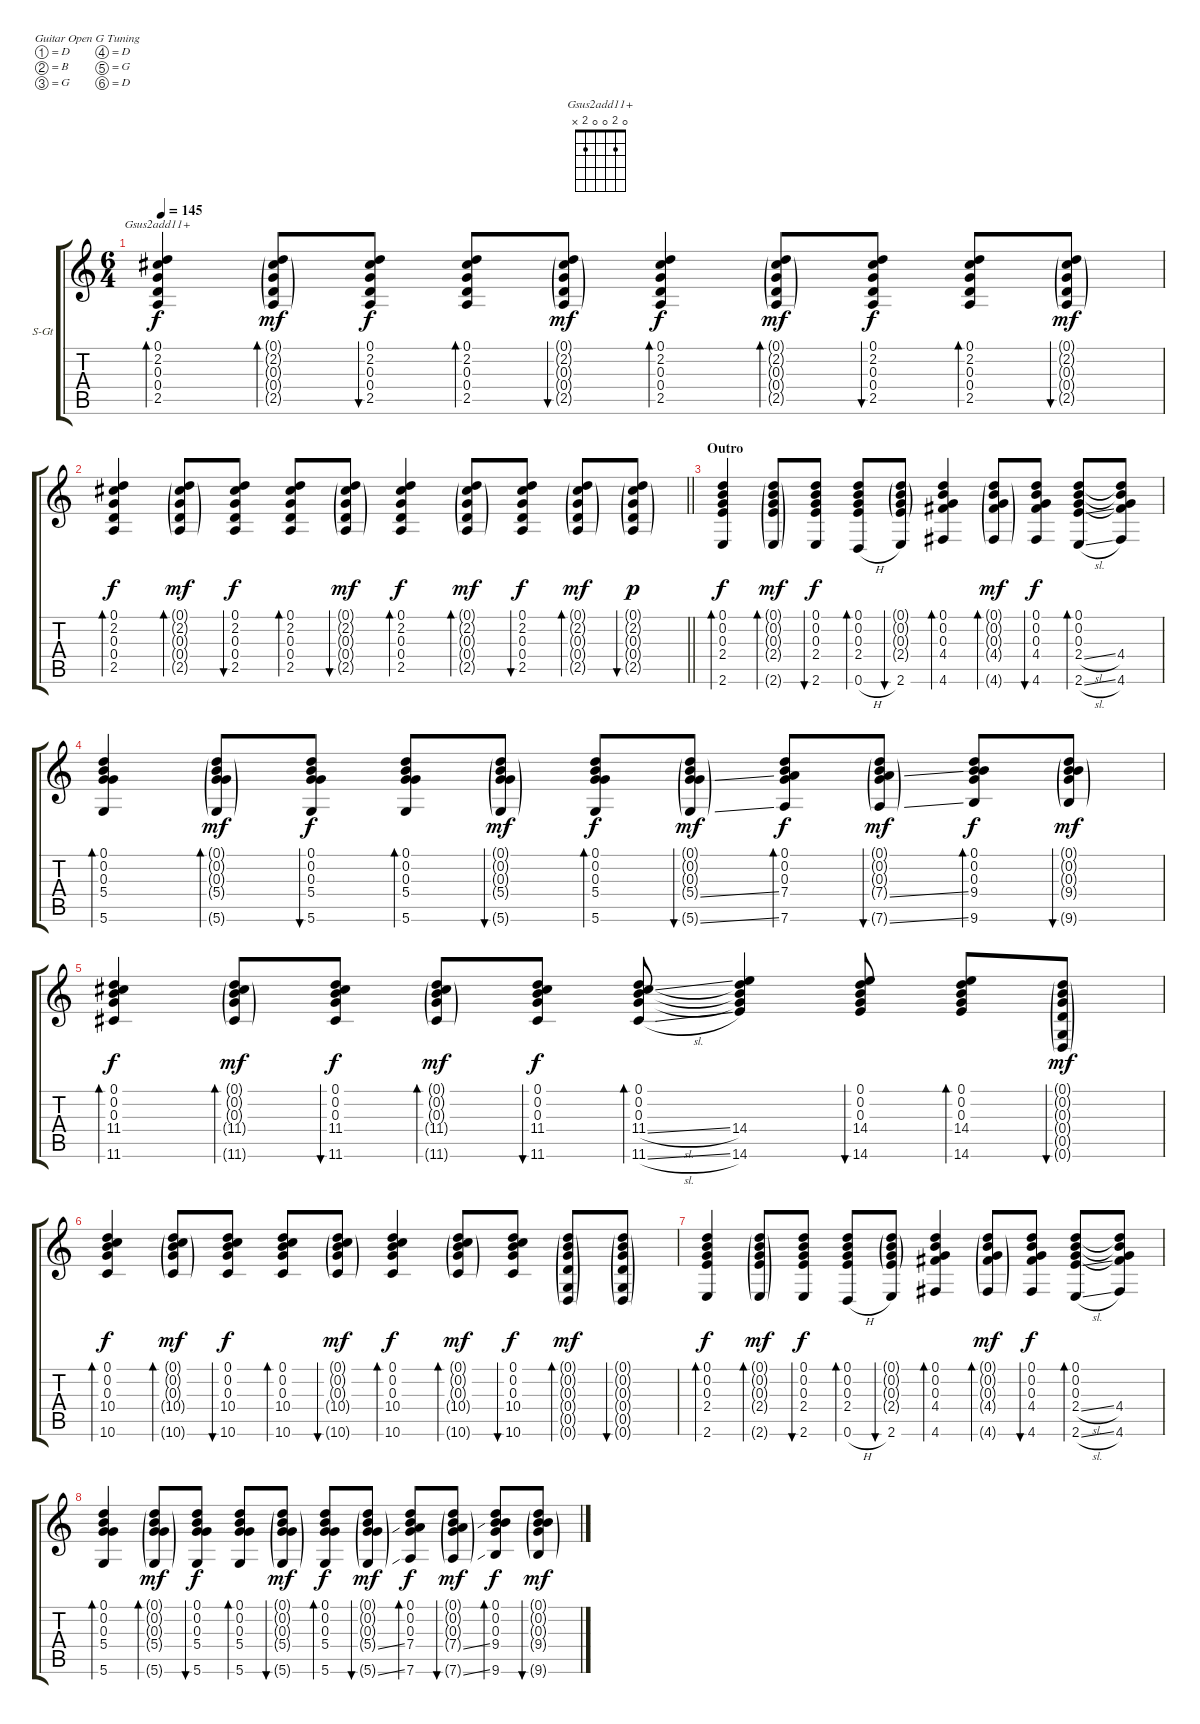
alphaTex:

\bracketExtendMode groupsimilarinstruments
\firstSystemTrackNameOrientation horizontal
\otherSystemsTrackNameOrientation horizontal
\track ("Myles Kennedy [Acoustic Guitar]" "S-Gt") {instrument acousticguitarsteel}
\staff {score tabs}
\tuning (D4 B3 G3 D3 G2 D2)
\chord ("Gsus2add11+" 0 2 0 0 2 x)
\ts (6 4)
\tempo 145
\clef g2
\ks c
(0.1 2.2 0.3 0.4 2.5).4{bd 60 ch "Gsus2add11+" dy f} (0.1{g} 2.2{g} 0.3{g} 0.4{g} 2.5{g}).8{bd 30 dy mf} (0.1 2.2 0.3 0.4 2.5).8{bu 30 dy f} (0.1 2.2 0.3 0.4 2.5).8{bd 30} (0.1{g} 2.2{g} 0.3{g} 0.4{g} 2.5{g}).8{bu 30 dy mf} (0.1 2.2 0.3 0.4 2.5).4{bd 60 dy f} (0.1{g} 2.2{g} 0.3{g} 0.4{g} 2.5{g}).8{bd 30 dy mf} (0.1 2.2 0.3 0.4 2.5).8{bu 30 dy f} (0.1 2.2 0.3 0.4 2.5).8{bd 30} (0.1{g} 2.2{g} 0.3{g} 0.4{g} 2.5{g}).8{bu 30 dy mf} |
\barLineRight lightlight
(0.1 2.2 0.3 0.4 2.5).4{bd 60 dy f} (0.1{g} 2.2{g} 0.3{g} 0.4{g} 2.5{g}).8{bd 30 dy mf} (0.1 2.2 0.3 0.4 2.5).8{bu 30 dy f} (0.1 2.2 0.3 0.4 2.5).8{bd 30} (0.1{g} 2.2{g} 0.3{g} 0.4{g} 2.5{g}).8{bu 30 dy mf} (0.1 2.2 0.3 0.4 2.5).4{bd 60 dy f} (0.1{g} 2.2{g} 0.3{g} 0.4{g} 2.5{g}).8{bd 30 dy mf} (0.1 2.2 0.3 0.4 2.5).8{bu 30 dy f} (0.1{g} 2.2{g} 0.3{g} 0.4{g} 2.5{g}).8{bd 30 dy mf} (0.1{g} 2.2{g} 0.3{g} 0.4{g} 2.5{g}).8{bu 30 dy p} |
\section ("" "Outro")
(0.1 0.2 0.3 2.4 2.6).4{bd 30 dy f} (0.1{g} 0.2{g} 0.3{g} 2.4{g} 2.6{g}).8{bd 30 dy mf} (0.1 0.2 0.3 2.4 2.6).8{bu 30 dy f} (0.1 0.2 0.3 2.4 0.6{h}).8{bd 30} (0.1{g} 0.2{g} 0.3{g} 2.4{g} 2.6).8{bu 30} (0.1 0.2 0.3 4.4 4.6).4{bd 30} (0.1{g} 0.2{g} 0.3{g} 4.4{g} 4.6{g}).8{bd 30 dy mf} (0.1 0.2 0.3 4.4 4.6).8{bu 30 dy f} (0.1 0.2 0.3 2.4{sl} 2.6{sl}).8{bd 30} (0.1{t} 0.2{t} 0.3{t} 4.4 4.6).8 |
(0.1 0.2 0.3 5.4 5.6).4{bd 30} (0.1{g} 0.2{g} 0.3{g} 5.4{g} 5.6{g}).8{bd 30 dy mf} (0.1 0.2 0.3 5.4 5.6).8{bu 30 dy f} (0.1 0.2 0.3 5.4 5.6).8{bd 30} (0.1{g} 0.2{g} 0.3{g} 5.4{g} 5.6{g}).8{bu 30 dy mf} (0.1 0.2 0.3 5.4 5.6).8{bd 30 dy f} (0.1{g} 0.2{g} 0.3{g} 5.4{ss g} 5.6{ss g}).8{bu 30 dy mf} (0.1 0.2 0.3 7.4 7.6).8{bd 30 dy f} (0.1{g} 0.2{g} 0.3{g} 7.4{ss g} 7.6{ss g}).8{bu 30 dy mf} (0.1 0.2 0.3 9.4 9.6).8{bd 30 dy f} (0.1{g} 0.2{g} 0.3{g} 9.4{g} 9.6{g}).8{bu 30 dy mf} |
(0.1 0.2 0.3 11.4 11.6).4{bd 30 dy f} (0.1{g} 0.2{g} 0.3{g} 11.4{g} 11.6{g}).8{bd 30 dy mf} (0.1 0.2 0.3 11.4 11.6).8{bu 30 dy f} (0.1{g} 0.2{g} 0.3{g} 11.4{g} 11.6{g}).8{bd 30 dy mf} (0.1 0.2 0.3 11.4 11.6).8{bu 30 dy f} (0.1 0.2 0.3 11.4{sl} 11.6{sl}).8{bd 30} (0.1{t} 0.2{t} 0.3{t} 14.4 14.6).4 (0.1 0.2 0.3 14.4 14.6).8{bu 30} (0.1 0.2 0.3 14.4 14.6).8{bd 30} (0.1{g} 0.2{g} 0.3{g} 0.4{g} 0.5{g} 0.6{g}).8{bu 30 dy mf} |
(0.1 0.2 0.3 10.4 10.6).4{bd 30 dy f} (0.1{g} 0.2{g} 0.3{g} 10.4{g} 10.6{g}).8{bd 30 dy mf} (0.1 0.2 0.3 10.4 10.6).8{bu 30 dy f} (0.1 0.2 0.3 10.4 10.6).8{bd 30} (0.1{g} 0.2{g} 0.3{g} 10.4{g} 10.6{g}).8{bu 30 dy mf} (0.1 0.2 0.3 10.4 10.6).4{bd 30 dy f} (0.1{g} 0.2{g} 0.3{g} 10.4{g} 10.6{g}).8{bd 30 dy mf} (0.1 0.2 0.3 10.4 10.6).8{bu 30 dy f} (0.1{g} 0.2{g} 0.3{g} 0.4{g} 0.5{g} 0.6{g}).8{bd 30 dy mf} (0.1{g} 0.2{g} 0.3{g} 0.4{g} 0.5{g} 0.6{g}).8{bu 30} |
(0.1 0.2 0.3 2.4 2.6).4{bd 30 dy f} (0.1{g} 0.2{g} 0.3{g} 2.4{g} 2.6{g}).8{bd 30 dy mf} (0.1 0.2 0.3 2.4 2.6).8{bu 30 dy f} (0.1 0.2 0.3 2.4 0.6{h}).8{bd 30} (0.1{g} 0.2{g} 0.3{g} 2.4{g} 2.6).8{bu 30} (0.1 0.2 0.3 4.4 4.6).4{bd 30} (0.1{g} 0.2{g} 0.3{g} 4.4{g} 4.6{g}).8{bd 30 dy mf} (0.1 0.2 0.3 4.4 4.6).8{bu 30 dy f} (0.1 0.2 0.3 2.4{sl} 2.6{sl}).8{bd 30} (0.1{t} 0.2{t} 0.3{t} 4.4 4.6).8 |
(0.1 0.2 0.3 5.4 5.6).4{bd 30} (0.1{g} 0.2{g} 0.3{g} 5.4{g} 5.6{g}).8{bd 30 dy mf} (0.1 0.2 0.3 5.4 5.6).8{bu 30 dy f} (0.1 0.2 0.3 5.4 5.6).8{bd 30} (0.1{g} 0.2{g} 0.3{g} 5.4{g} 5.6{g}).8{bu 30 dy mf} (0.1 0.2 0.3 5.4 5.6).8{bd 30 dy f} (0.1{g} 0.2{g} 0.3{g} 5.4{ss g} 5.6{ss g}).8{bu 30 dy mf} (0.1 0.2 0.3 7.4 7.6).8{bd 30 dy f} (0.1{g} 0.2{g} 0.3{g} 7.4{ss g} 7.6{ss g}).8{bu 30 dy mf} (0.1 0.2 0.3 9.4 9.6).8{bd 30 dy f} (0.1{g} 0.2{g} 0.3{g} 9.4{g} 9.6{g}).8{bu 30 dy mf}
